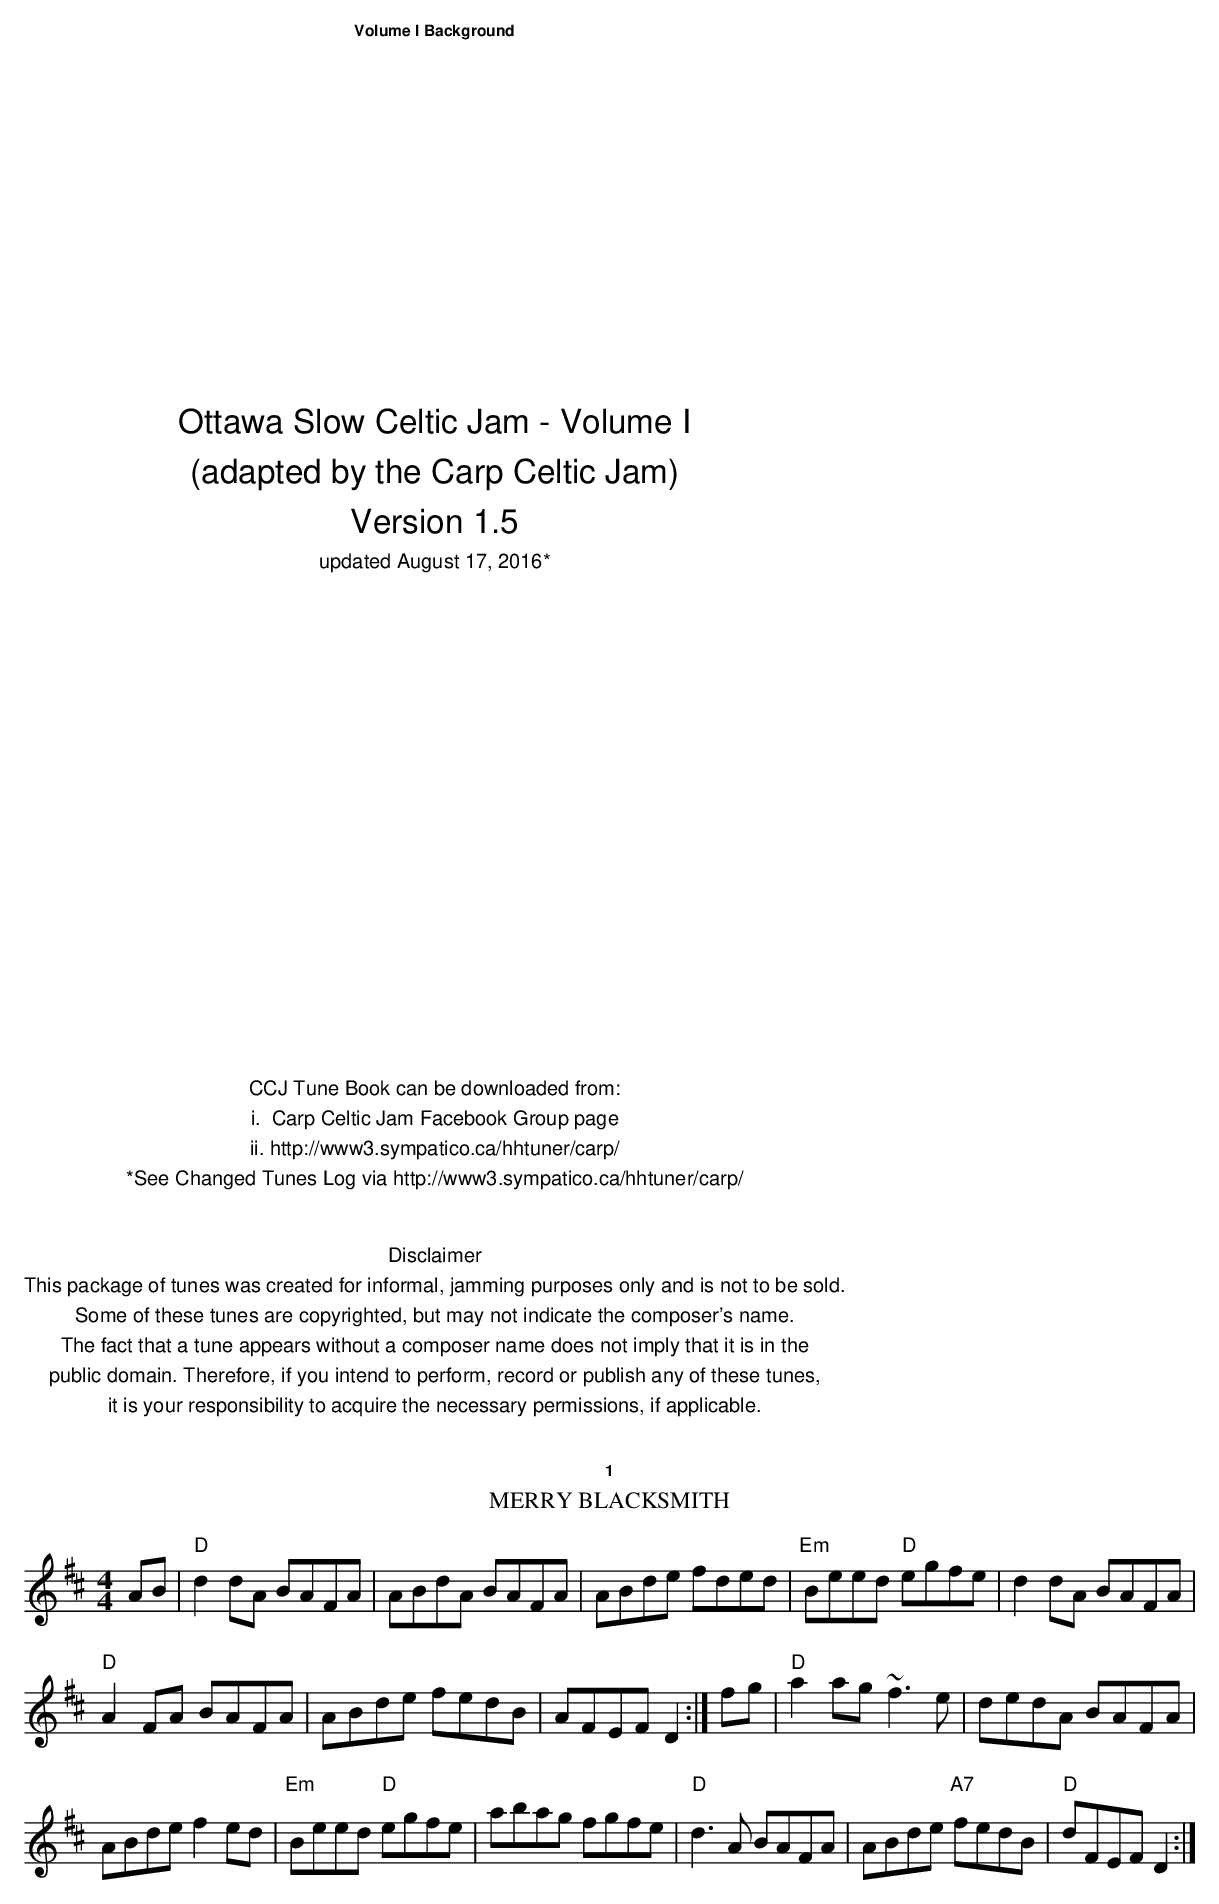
X:1
T:Merry Blacksmith
M:4/4
L:1/8
K:D
AB|"D"d2dA BAFA|ABdA BAFA|\
ABde fded|"Em"Beed "D"egfe| d2dA BAFA|
"D"A2FA BAFA| ABde fedB|AFEF D2:|\
fg|"D"a2ag ~f3e|dedA BAFA|
ABde f2ed| "Em"Beed "D"egfe|\
abag fgfe|"D"d3A BAFA|\
ABde "A7"fedB|"D"dFEF D2:|
